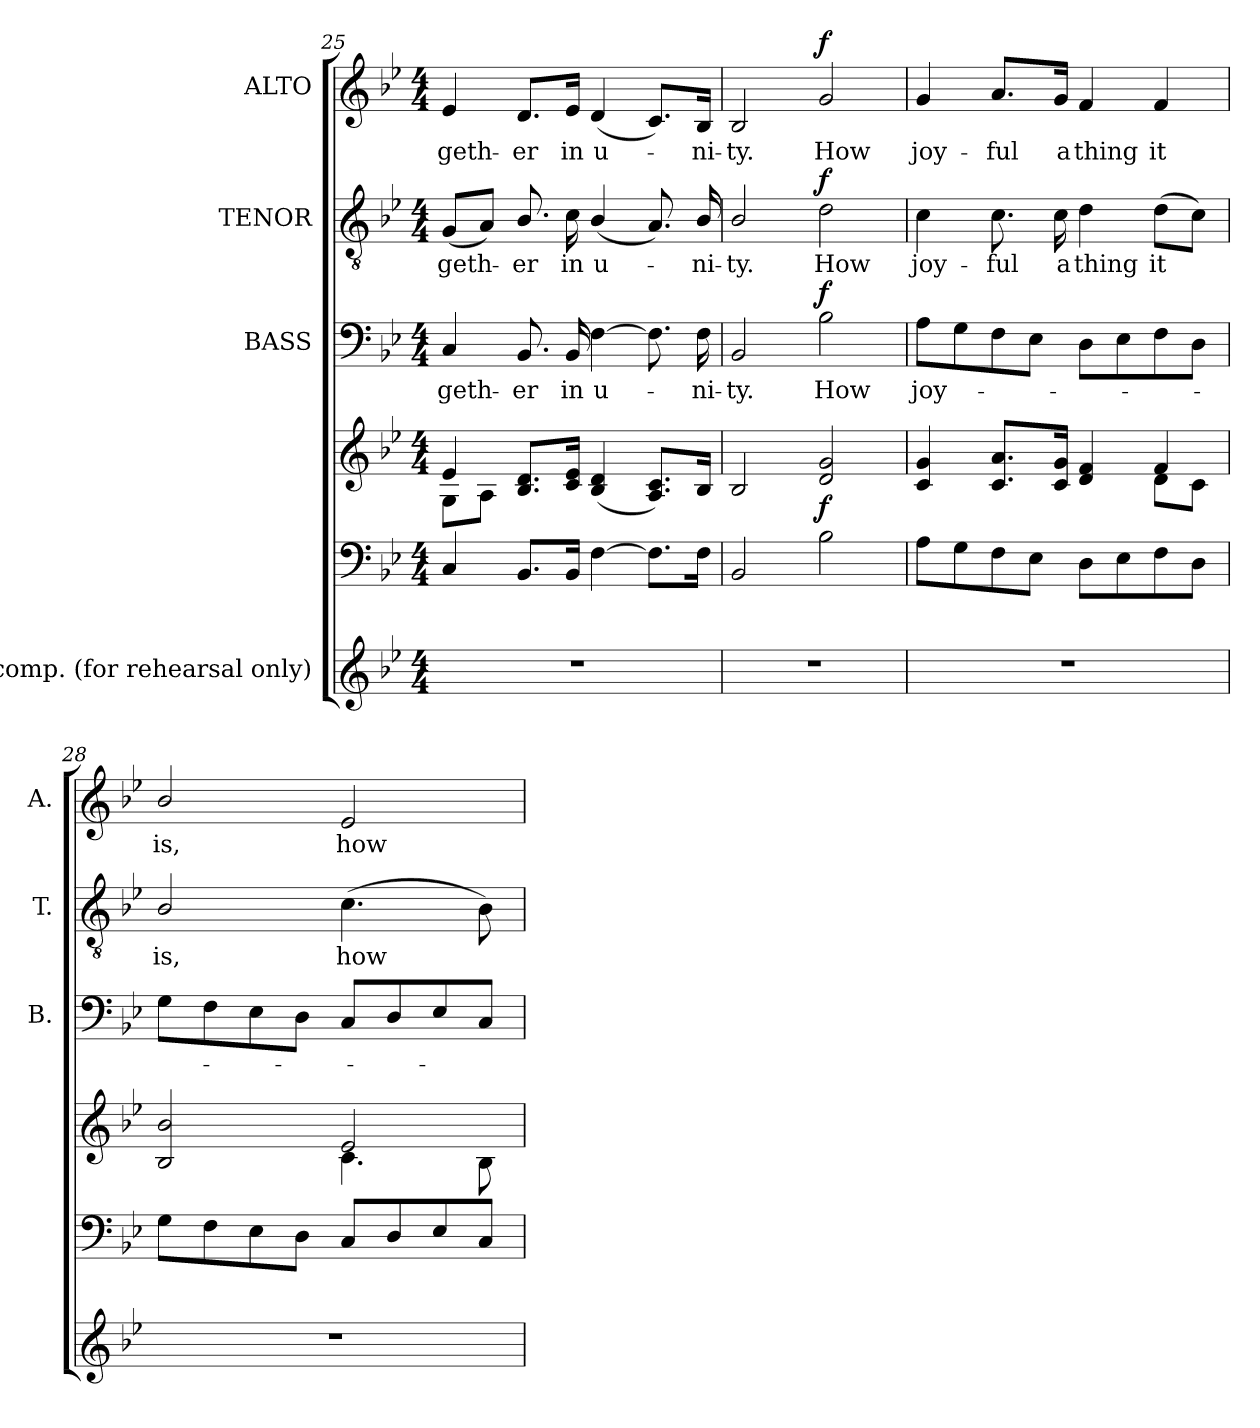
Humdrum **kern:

**kern	**kern	**kern	**dynam	**kern	**text	**dynam	**kern	**text	**dynam	**kern	**text	**dynam
*part4	*part4	*part4	*part4	*part3	*part3	*part3	*part2	*part2	*part2	*part1	*part1	*part1
*staff6	*staff5	*staff4	*staff4/5/6	*staff3	*staff3	*staff3	*staff2	*staff2	*staff2	*staff1	*staff1	*staff1
*I"Accomp. (for rehearsal only)	*	*	*	*I"BASS	*	*	*I"TENOR	*	*	*I"ALTO	*	*
*	*	*	*	*I'B.	*	*	*I'T.	*	*	*I'A.	*	*
*clefG2	*clefF4	*clefG2	*	*clefF4	*	*	*clefGv2	*	*	*clefG2	*	*
*	*	*	*	*	*	*	*ITrd7c12	*	*	*	*	*
*k[b-e-]	*k[b-e-]	*k[b-e-]	*	*k[b-e-]	*	*	*k[b-e-]	*	*	*k[b-e-]	*	*
*B-:	*B-:	*B-:	*	*B-:	*	*	*B-:	*	*	*B-:	*	*
*M4/4	*M4/4	*M4/4	*	*M4/4	*	*	*M4/4	*	*	*M4/4	*	*
=25	=25	=25	=25	=25	=25	=25	=25	=25	=25	=25	=25	=25
*	*	*^	*	*	*	*	*	*	*	*	*	*
!	!	!	!	!	!	!LO:LY:b:color=#000000	!	!	!	!	!	!	!
!	!	!	!	!	!	!	!	!	!LO:LY:b:color=#000000	!	!	!	!
!	!	!	!	!	!	!	!	!	!	!	!	!LO:LY:b:color=#000000	!
1r	4Ci/	4e-i/	8Gi\L	.	4Ci/	-geth-	.	(8GGi/L	-geth-	.	4e-i/	-geth-	.
.	.	.	8Ai\J	.	.	.	.	8AAi/J)	.	.	.	.	.
!	!	!	!	!	!	!LO:LY:b:color=#000000	!	!	!	!	!	!	!
!	!	!	!	!	!	!	!	!	!LO:LY:b:color=#000000	!	!	!	!
!	!	!	!	!	!	!	!	!	!	!	!	!LO:LY:b:color=#000000	!
.	8.BB-i/L	8.B-i/ 8.diL	4ryy	.	8.BB-i/	-er	.	8.BB-i/	-er	.	8.di/L	-er	.
!	!	!	!	!	!	!LO:LY:b:color=#000000	!	!	!	!	!	!	!
!	!	!	!	!	!	!	!	!	!LO:LY:b:color=#000000	!	!	!	!
!	!	!	!	!	!	!	!	!	!	!	!	!LO:LY:b:color=#000000	!
.	16BB-i/Jk	16ci/ 16e-iJk	.	.	16BB-i/	in	.	16Ci\	in	.	16e-i/Jk	in	.
!	!	!	!	!	!	!LO:LY:b:color=#000000	!	!	!	!	!	!	!
!	!	!	!	!	!	!	!	!	!LO:LY:b:color=#000000	!	!	!	!
!	!	!	!	!	!	!	!	!	!	!	!	!LO:LY:b:color=#000000	!
.	[4Fi\	(4B-i/ 4di	2ryy	.	[4Fi\	u-	.	(4BB-i/	u-	.	(4di/	u-	.
.	8.Fi\L]	8.Ai/ 8.ciL)	.	.	8.Fi\]	.	.	8.AAi/)	.	.	8.ci/L)	.	.
!	!	!	!	!	!	!LO:LY:b:color=#000000	!	!	!	!	!	!	!
!	!	!	!	!	!	!	!	!	!LO:LY:b:color=#000000	!	!	!	!
!	!	!	!	!	!	!	!	!	!	!	!	!LO:LY:b:color=#000000	!
.	16Fi\Jk	16B-i/Jk	.	.	16Fi\	-ni-	.	16BB-i/	-ni-	.	16B-i/Jk	-ni-	.
*	*	*v	*v	*	*	*	*	*	*	*	*	*	*
=26	=26	=26	=26	=26	=26	=26	=26	=26	=26	=26	=26	=26
!	!	!	!	!	!LO:LY:b:color=#000000	!	!	!	!	!	!	!
!	!	!	!	!	!	!	!	!LO:LY:b:color=#000000	!	!	!	!
!	!	!	!	!	!	!	!	!	!	!	!LO:LY:b:color=#000000	!
1r	2BB-i/	2B-i/	.	2BB-i/	-ty.	.	2BB-i/	-ty.	.	2B-i/	-ty.	.
!	!	!	!	!	!LO:LY:b:color=#000000	!	!	!	!	!	!	!
!	!	!	!	!	!	!	!	!LO:LY:b:color=#000000	!	!	!	!
!	!	!	!	!	!	!	!	!	!	!	!LO:LY:b:color=#000000	!
.	2B-i\	2di/ 2gi	f	2B-i\	How	f	2Di\	How	f	2gi/	How	f
!!LO:LB:g=z
=27	=27	=27	=27	=27	=27	=27	=27	=27	=27	=27	=27	=27
*	*	*^	*	*	*	*	*	*	*	*	*	*
!	!	!	!	!	!	!LO:LY:b:color=#000000	!	!	!	!	!	!	!
!	!	!	!	!	!	!	!	!	!LO:LY:b:color=#000000	!	!	!	!
!	!	!	!	!	!	!	!	!	!	!	!	!LO:LY:b:color=#000000	!
1r	8Ai\L	4ci/ 4gi	2ryy	.	8Ai\L	joy-	.	4Ci\	joy-	.	4gi/	joy-	.
.	8Gi\	.	.	.	8Gi\	.	.	.	.	.	.	.	.
!	!	!	!	!	!	!	!	!	!LO:LY:b:color=#000000	!	!	!	!
!	!	!	!	!	!	!	!	!	!	!	!	!LO:LY:b:color=#000000	!
.	8Fi\	8.ci/ 8.aiL	.	.	8Fi\	.	.	8.Ci\	-ful	.	8.ai/L	-ful	.
.	8E-i\J	.	.	.	8E-i\J	.	.	.	.	.	.	.	.
!	!	!	!	!	!	!	!	!	!LO:LY:b:color=#000000	!	!	!	!
!	!	!	!	!	!	!	!	!	!	!	!	!LO:LY:b:color=#000000	!
.	.	16ci/ 16giJk	.	.	.	.	.	16Ci\	a	.	16gi/Jk	a	.
!	!	!	!	!	!	!	!	!	!LO:LY:b:color=#000000	!	!	!	!
!	!	!	!	!	!	!	!	!	!	!	!	!LO:LY:b:color=#000000	!
.	8Di\L	4di/ 4fi	4ryy	.	8Di\L	.	.	4Di\	thing	.	4fi/	thing	.
.	8E-i\	.	.	.	8E-i\	.	.	.	.	.	.	.	.
!	!	!	!	!	!	!	!	!	!LO:LY:b:color=#000000	!	!	!	!
!	!	!	!	!	!	!	!	!	!	!	!	!LO:LY:b:color=#000000	!
.	8Fi\	4fi/	8di\L	.	8Fi\	.	.	(8Di\L	it	.	4fi/	it	.
.	8Di\J	.	8ci\J	.	8Di\J	.	.	8Ci\J)	.	.	.	.	.
=28	=28	=28	=28	=28	=28	=28	=28	=28	=28	=28	=28	=28	=28
!	!	!	!	!	!	!	!	!	!LO:LY:b:color=#000000	!	!	!	!
!	!	!	!	!	!	!	!	!	!	!	!	!LO:LY:b:color=#000000	!
1r	8Gi\L	2B-i/ 2b-i	2ryy	.	8Gi\L	.	.	2BB-i/	is,	.	2b-i/	is,	.
.	8Fi\	.	.	.	8Fi\	.	.	.	.	.	.	.	.
.	8E-i\	.	.	.	8E-i\	.	.	.	.	.	.	.	.
.	8Di\J	.	.	.	8Di\J	.	.	.	.	.	.	.	.
!	!	!	!	!	!	!	!	!	!LO:LY:b:color=#000000	!	!	!	!
!	!	!	!	!	!	!	!	!	!	!	!	!LO:LY:b:color=#000000	!
.	8Ci/L	2e-i/	4.ci\	.	8Ci/L	.	.	(4.Ci\	how	.	2e-i/	how	.
.	8Di/	.	.	.	8Di/	.	.	.	.	.	.	.	.
.	8E-i/	.	.	.	8E-i/	.	.	.	.	.	.	.	.
.	8Ci/J	.	8B-i\	.	8Ci/J	.	.	8BB-i\)	.	.	.	.	.
*	*	*v	*v	*	*	*	*	*	*	*	*	*	*
=	=	=	=	=	=	=	=	=	=	=	=	=
*-	*-	*-	*-	*-	*-	*-	*-	*-	*-	*-	*-	*-
